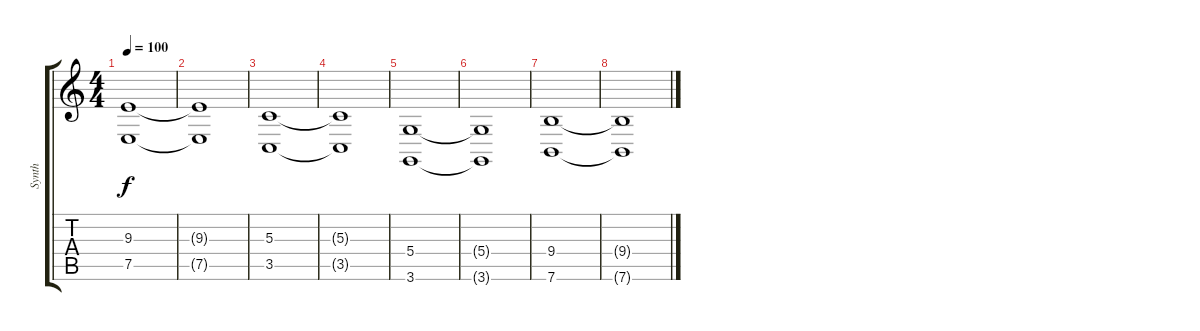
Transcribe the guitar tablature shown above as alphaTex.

\track ("Synth" "Synth") {instrument stringensemble1}
\staff {score tabs}
\tuning (E4 B3 G3 D3 A2 E2) {hide}
\ts (4 4)
\tempo 100
\clef g2
\ks c
(9.3 7.5).1{dy f} |
(9.3{t} 7.5{t}).1 |
(5.3 3.5).1 |
(5.3{t} 3.5{t}).1 |
(5.4 3.6).1 |
(5.4{t} 3.6{t}).1 |
(9.4 7.6).1 |
(9.4{t} 7.6{t}).1
